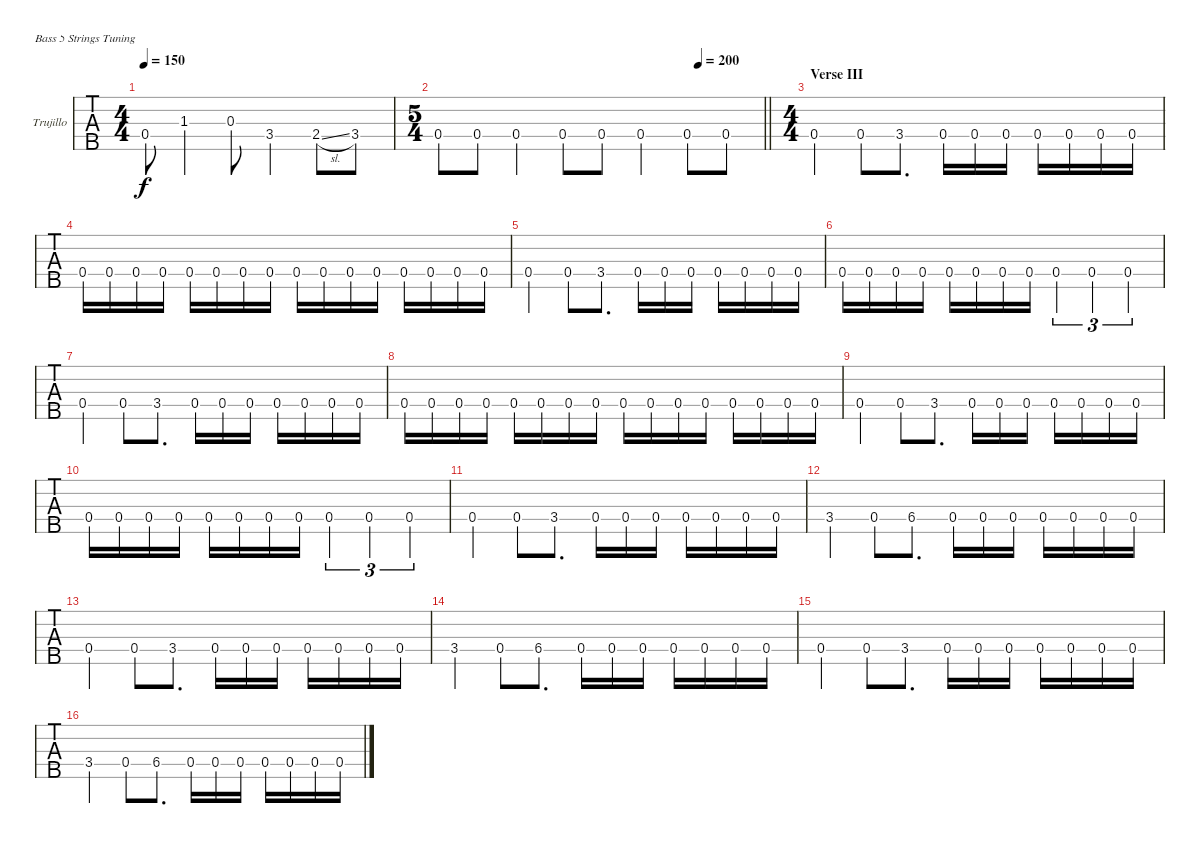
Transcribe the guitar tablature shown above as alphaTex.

\bracketExtendMode groupsimilarinstruments
\firstSystemTrackNameOrientation horizontal
\otherSystemsTrackNameOrientation horizontal
\track ("Bass" "Trujillo") {instrument electricbassfinger}
\staff {tabs}
\tuning (G2 D2 A1 E1 B0)
\ts (4 4)
\tempo 150
\clef f4
\ks c
0.4.8{dy f} 1.3.4 0.3.8 3.4.4 2.4{sl}.8 3.4.8 |
\ts (5 4)
\beaming (8 2 2 2 4)
\tempo (200 0.8)
\barLineRight lightlight
0.4.8 0.4.8 0.4{st}.4 0.4.8 0.4.8 0.4{st}.4 0.4.8 0.4.8 |
\ts (4 4)
\beaming (8 2 2 2 2)
\section ("" "Verse III")
0.4.4 0.4.8 3.4.8{d} 0.4.16 0.4.16 0.4.16 0.4.16 0.4.16 0.4.16 0.4.16 |
0.4.16 0.4.16 0.4.16 0.4.16 0.4.16 0.4.16 0.4.16 0.4.16 0.4.16 0.4.16 0.4.16 0.4.16 0.4.16 0.4.16 0.4.16 0.4.16 |
0.4.4 0.4.8 3.4.8{d} 0.4.16 0.4.16 0.4.16 0.4.16 0.4.16 0.4.16 0.4.16 |
0.4.16 0.4.16 0.4.16 0.4.16 0.4.16 0.4.16 0.4.16 0.4.16 0.4.4{tu (3 2)} 0.4.4{tu (3 2)} 0.4.4{tu (3 2)} |
0.4.4 0.4.8 3.4.8{d} 0.4.16 0.4.16 0.4.16 0.4.16 0.4.16 0.4.16 0.4.16 |
0.4.16 0.4.16 0.4.16 0.4.16 0.4.16 0.4.16 0.4.16 0.4.16 0.4.16 0.4.16 0.4.16 0.4.16 0.4.16 0.4.16 0.4.16 0.4.16 |
0.4.4 0.4.8 3.4.8{d} 0.4.16 0.4.16 0.4.16 0.4.16 0.4.16 0.4.16 0.4.16 |
0.4.16 0.4.16 0.4.16 0.4.16 0.4.16 0.4.16 0.4.16 0.4.16 0.4.4{tu (3 2)} 0.4.4{tu (3 2)} 0.4.4{tu (3 2)} |
0.4.4 0.4.8 3.4.8{d} 0.4.16 0.4.16 0.4.16 0.4.16 0.4.16 0.4.16 0.4.16 |
3.4.4 0.4.8 6.4.8{d} 0.4.16 0.4.16 0.4.16 0.4.16 0.4.16 0.4.16 0.4.16 |
0.4.4 0.4.8 3.4.8{d} 0.4.16 0.4.16 0.4.16 0.4.16 0.4.16 0.4.16 0.4.16 |
3.4.4 0.4.8 6.4.8{d} 0.4.16 0.4.16 0.4.16 0.4.16 0.4.16 0.4.16 0.4.16 |
0.4.4 0.4.8 3.4.8{d} 0.4.16 0.4.16 0.4.16 0.4.16 0.4.16 0.4.16 0.4.16 |
3.4.4 0.4.8 6.4.8{d} 0.4.16 0.4.16 0.4.16 0.4.16 0.4.16 0.4.16 0.4.16
